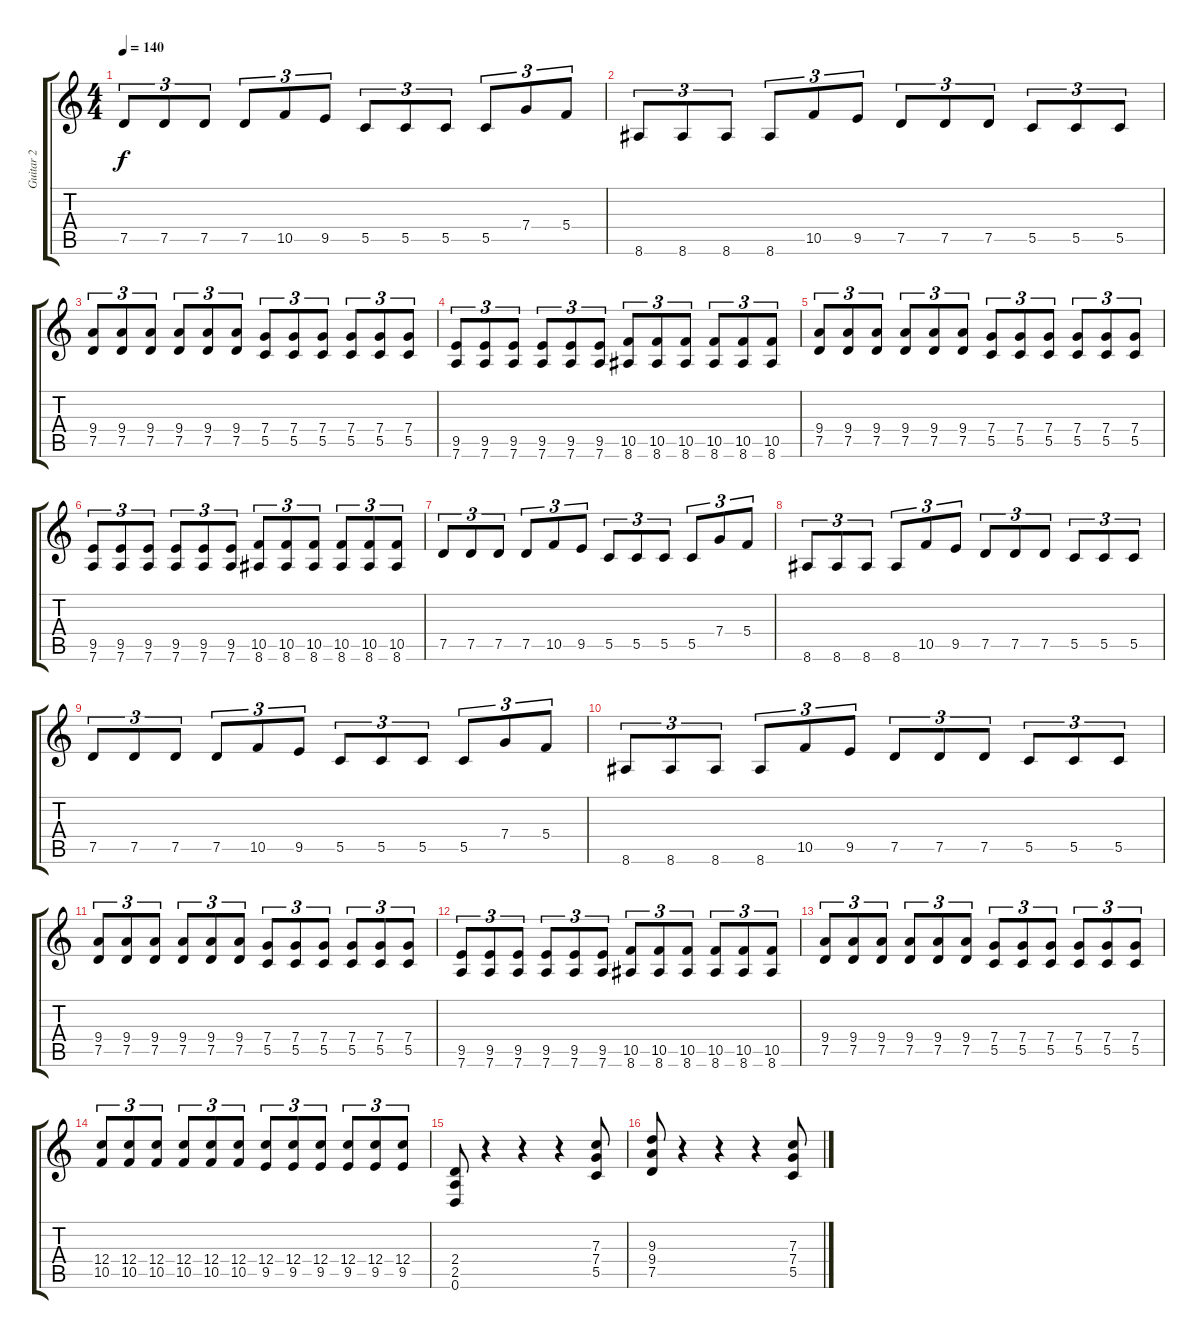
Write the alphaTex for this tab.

\track ("Guitar 2" "Guitar 2") {instrument distortionguitar}
\staff {score tabs}
\tuning (D4 A3 F3 C3 G2 D2) {hide}
\ts (4 4)
\tempo 140
\clef g2
\ks c
7.5.8{tu (3 2) dy f} 7.5.8{tu (3 2)} 7.5.8{tu (3 2)} 7.5.8{tu (3 2)} 10.5.8{tu (3 2)} 9.5.8{tu (3 2)} 5.5.8{tu (3 2)} 5.5.8{tu (3 2)} 5.5.8{tu (3 2)} 5.5.8{tu (3 2)} 7.4.8{tu (3 2)} 5.4.8{tu (3 2)} |
8.6.8{tu (3 2)} 8.6.8{tu (3 2)} 8.6.8{tu (3 2)} 8.6.8{tu (3 2)} 10.5.8{tu (3 2)} 9.5.8{tu (3 2)} 7.5.8{tu (3 2)} 7.5.8{tu (3 2)} 7.5.8{tu (3 2)} 5.5.8{tu (3 2)} 5.5.8{tu (3 2)} 5.5.8{tu (3 2)} |
(9.4 7.5).8{tu (3 2)} (9.4 7.5).8{tu (3 2)} (9.4 7.5).8{tu (3 2)} (9.4 7.5).8{tu (3 2)} (9.4 7.5).8{tu (3 2)} (9.4 7.5).8{tu (3 2)} (7.4 5.5).8{tu (3 2)} (7.4 5.5).8{tu (3 2)} (7.4 5.5).8{tu (3 2)} (7.4 5.5).8{tu (3 2)} (7.4 5.5).8{tu (3 2)} (7.4 5.5).8{tu (3 2)} |
(9.5 7.6).8{tu (3 2)} (9.5 7.6).8{tu (3 2)} (9.5 7.6).8{tu (3 2)} (9.5 7.6).8{tu (3 2)} (9.5 7.6).8{tu (3 2)} (9.5 7.6).8{tu (3 2)} (10.5 8.6).8{tu (3 2)} (10.5 8.6).8{tu (3 2)} (10.5 8.6).8{tu (3 2)} (10.5 8.6).8{tu (3 2)} (10.5 8.6).8{tu (3 2)} (10.5 8.6).8{tu (3 2)} |
(9.4 7.5).8{tu (3 2)} (9.4 7.5).8{tu (3 2)} (9.4 7.5).8{tu (3 2)} (9.4 7.5).8{tu (3 2)} (9.4 7.5).8{tu (3 2)} (9.4 7.5).8{tu (3 2)} (7.4 5.5).8{tu (3 2)} (7.4 5.5).8{tu (3 2)} (7.4 5.5).8{tu (3 2)} (7.4 5.5).8{tu (3 2)} (7.4 5.5).8{tu (3 2)} (7.4 5.5).8{tu (3 2)} |
(9.5 7.6).8{tu (3 2)} (9.5 7.6).8{tu (3 2)} (9.5 7.6).8{tu (3 2)} (9.5 7.6).8{tu (3 2)} (9.5 7.6).8{tu (3 2)} (9.5 7.6).8{tu (3 2)} (10.5 8.6).8{tu (3 2)} (10.5 8.6).8{tu (3 2)} (10.5 8.6).8{tu (3 2)} (10.5 8.6).8{tu (3 2)} (10.5 8.6).8{tu (3 2)} (10.5 8.6).8{tu (3 2)} |
7.5.8{tu (3 2)} 7.5.8{tu (3 2)} 7.5.8{tu (3 2)} 7.5.8{tu (3 2)} 10.5.8{tu (3 2)} 9.5.8{tu (3 2)} 5.5.8{tu (3 2)} 5.5.8{tu (3 2)} 5.5.8{tu (3 2)} 5.5.8{tu (3 2)} 7.4.8{tu (3 2)} 5.4.8{tu (3 2)} |
8.6.8{tu (3 2)} 8.6.8{tu (3 2)} 8.6.8{tu (3 2)} 8.6.8{tu (3 2)} 10.5.8{tu (3 2)} 9.5.8{tu (3 2)} 7.5.8{tu (3 2)} 7.5.8{tu (3 2)} 7.5.8{tu (3 2)} 5.5.8{tu (3 2)} 5.5.8{tu (3 2)} 5.5.8{tu (3 2)} |
7.5.8{tu (3 2)} 7.5.8{tu (3 2)} 7.5.8{tu (3 2)} 7.5.8{tu (3 2)} 10.5.8{tu (3 2)} 9.5.8{tu (3 2)} 5.5.8{tu (3 2)} 5.5.8{tu (3 2)} 5.5.8{tu (3 2)} 5.5.8{tu (3 2)} 7.4.8{tu (3 2)} 5.4.8{tu (3 2)} |
8.6.8{tu (3 2)} 8.6.8{tu (3 2)} 8.6.8{tu (3 2)} 8.6.8{tu (3 2)} 10.5.8{tu (3 2)} 9.5.8{tu (3 2)} 7.5.8{tu (3 2)} 7.5.8{tu (3 2)} 7.5.8{tu (3 2)} 5.5.8{tu (3 2)} 5.5.8{tu (3 2)} 5.5.8{tu (3 2)} |
(9.4 7.5).8{tu (3 2)} (9.4 7.5).8{tu (3 2)} (9.4 7.5).8{tu (3 2)} (9.4 7.5).8{tu (3 2)} (9.4 7.5).8{tu (3 2)} (9.4 7.5).8{tu (3 2)} (7.4 5.5).8{tu (3 2)} (7.4 5.5).8{tu (3 2)} (7.4 5.5).8{tu (3 2)} (7.4 5.5).8{tu (3 2)} (7.4 5.5).8{tu (3 2)} (7.4 5.5).8{tu (3 2)} |
(9.5 7.6).8{tu (3 2)} (9.5 7.6).8{tu (3 2)} (9.5 7.6).8{tu (3 2)} (9.5 7.6).8{tu (3 2)} (9.5 7.6).8{tu (3 2)} (9.5 7.6).8{tu (3 2)} (10.5 8.6).8{tu (3 2)} (10.5 8.6).8{tu (3 2)} (10.5 8.6).8{tu (3 2)} (10.5 8.6).8{tu (3 2)} (10.5 8.6).8{tu (3 2)} (10.5 8.6).8{tu (3 2)} |
(9.4 7.5).8{tu (3 2)} (9.4 7.5).8{tu (3 2)} (9.4 7.5).8{tu (3 2)} (9.4 7.5).8{tu (3 2)} (9.4 7.5).8{tu (3 2)} (9.4 7.5).8{tu (3 2)} (7.4 5.5).8{tu (3 2)} (7.4 5.5).8{tu (3 2)} (7.4 5.5).8{tu (3 2)} (7.4 5.5).8{tu (3 2)} (7.4 5.5).8{tu (3 2)} (7.4 5.5).8{tu (3 2)} |
(12.4 10.5).8{tu (3 2)} (12.4 10.5).8{tu (3 2)} (12.4 10.5).8{tu (3 2)} (12.4 10.5).8{tu (3 2)} (12.4 10.5).8{tu (3 2)} (12.4 10.5).8{tu (3 2)} (12.4 9.5).8{tu (3 2)} (12.4 9.5).8{tu (3 2)} (12.4 9.5).8{tu (3 2)} (12.4 9.5).8{tu (3 2)} (12.4 9.5).8{tu (3 2)} (12.4 9.5).8{tu (3 2)} |
(2.4 2.5 0.6).8 r.4 r.4 r.4 (7.3 7.4 5.5).8 |
(9.3 9.4 7.5).8 r.4 r.4 r.4 (7.3 7.4 5.5).8
